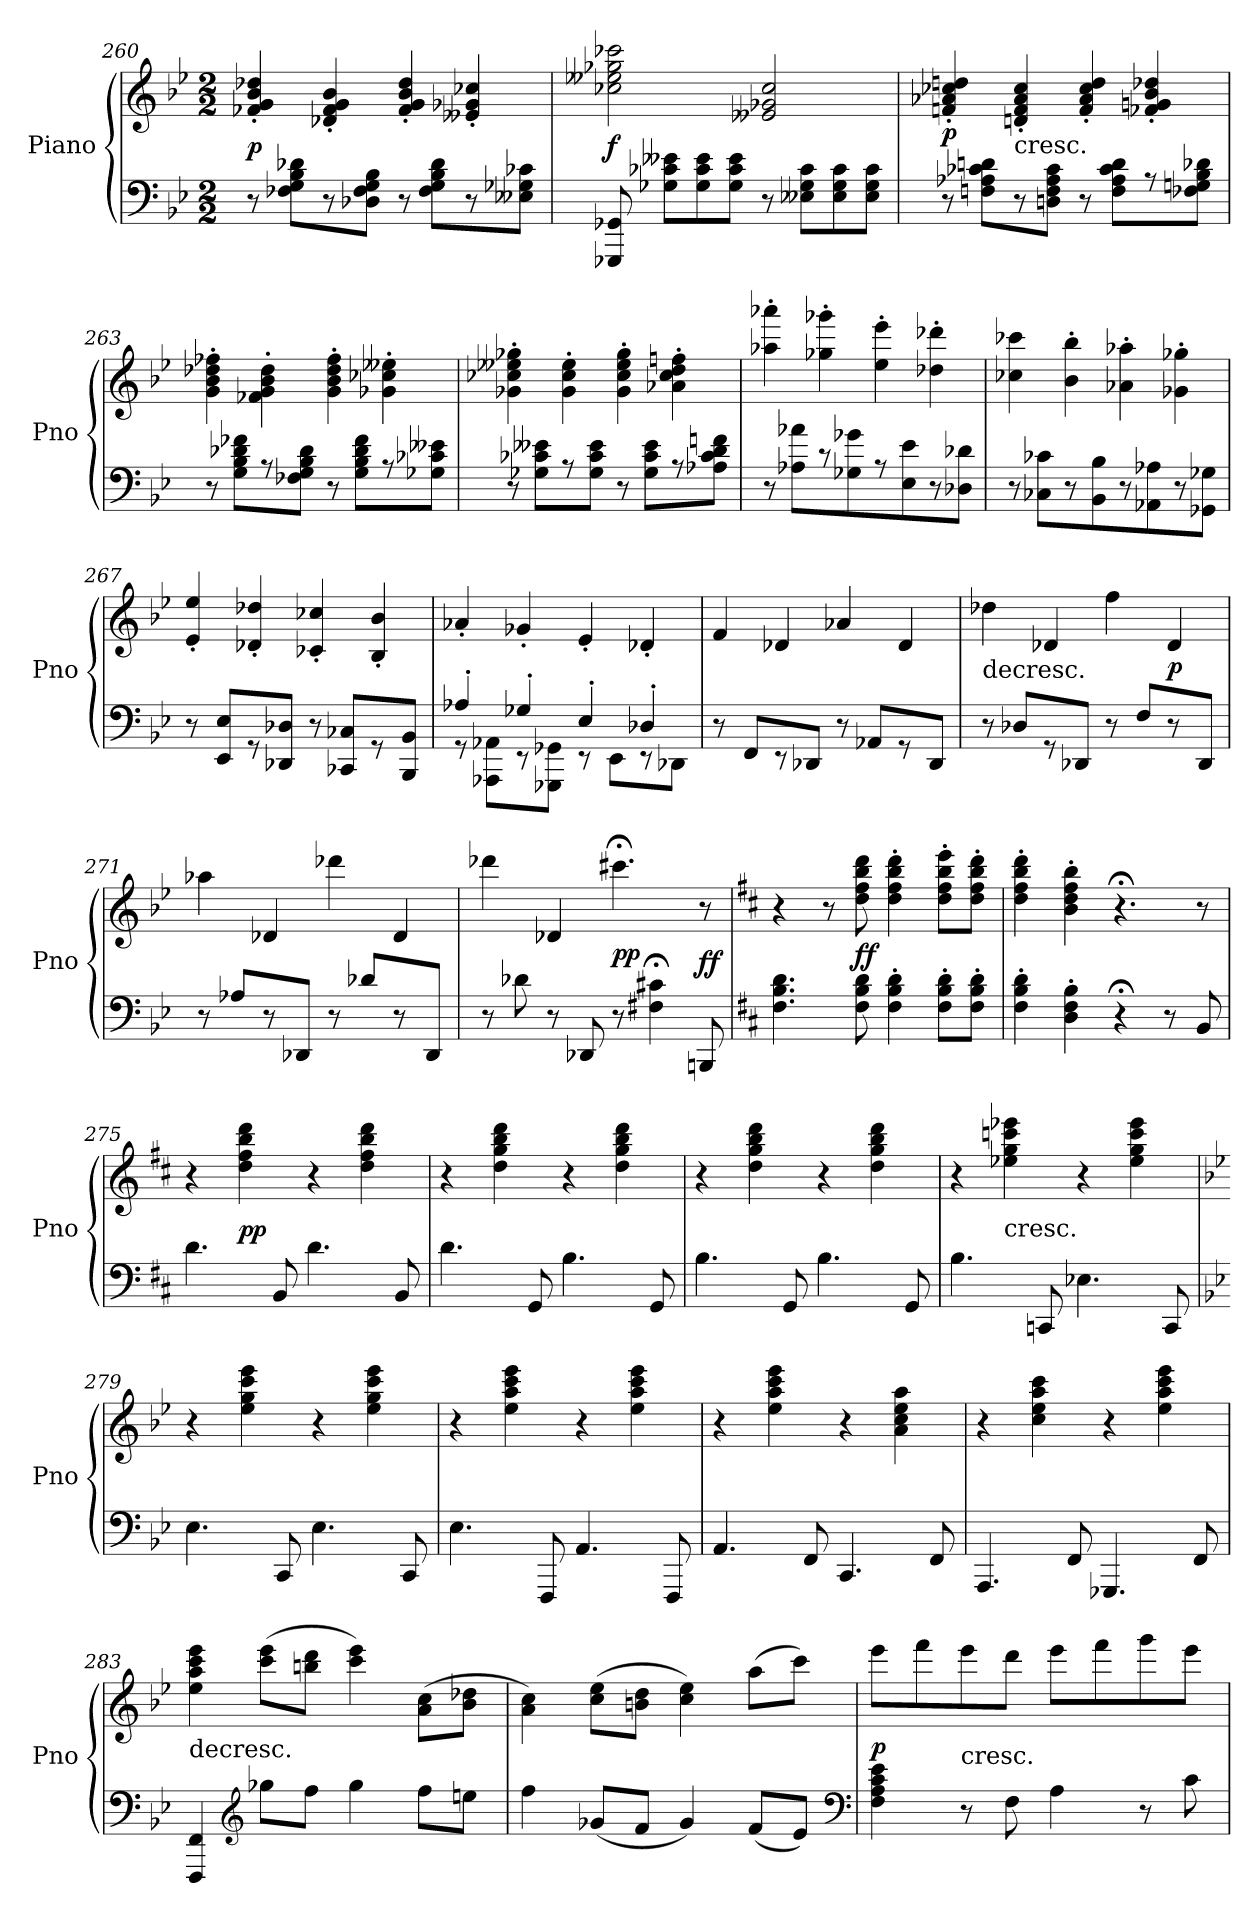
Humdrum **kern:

**kern	**kern	**dynam
*part1	*part1	*part1
*staff2	*staff1	*staff1/2
*I"Piano	*	*
*I'Pno	*	*
*clefF4	*clefG2	*
*k[b-e-]	*k[b-e-]	*
*M2/2	*M2/2	*
=260	=260	=260
8r	4f-X'/ 4g'/ 4b-'/ 4dd-X'/	p
8F-X\ 8G\ 8B-\ 8d-X\L	.	.
8r	4d-X'/ 4f-'/ 4g'/ 4b-'/	.
8D-X\ 8F-\ 8G\ 8B-\J	.	.
8r	4f-'/ 4g'/ 4b-'/ 4dd-'/	.
8F-\ 8G\ 8B-\ 8d-\L	.	.
8r	4e--X'/ 4g-X'/ 4cc-X'/	.
8E--X\ 8G-X\ 8c-X\J	.	.
=261	=261	=261
8GGG-X/ 8GG-X/	2cc-X\ 2ee--X\ 2gg-X\ 2ccc-X\	f
8G-X\ 8c-X\ 8e--X\L	.	.
8G-\ 8c-\ 8e--\	.	.
8G-\ 8c-\ 8e--\J	.	.
8r	2e--X/ 2g-X/ 2cc-/	.
8E--X\ 8G-\ 8c-\L	.	.
8E--\ 8G-\ 8c-\	.	.
8E--\ 8G-\ 8c-\J	.	.
=262	=262	=262
8r	4fn'/ 4a-X'/ 4cc-X'/ 4ddn'/	p
8Fn\ 8A-X\ 8c-X\ 8dn\L	.	.
!	!LO:TX:c:t=cresc.	!
8r	4dn'/ 4f'/ 4a-'/ 4cc-'/	.
8Dn\ 8F\ 8A-\ 8c-\J	.	.
8r	4f'/ 4a-'/ 4cc-'/ 4dd'/	.
8F\ 8A-\ 8c-\ 8d\L	.	.
8r	4f-X'/ 4gn'/ 4b-'/ 4dd-X'/	.
8F-X\ 8Gn\ 8B-\ 8d-X\J	.	.
=263	=263	=263
8r	4g'\ 4b-'\ 4dd-X'\ 4ff-X'\	.
8G\ 8B-\ 8d-X\ 8f-X\L	.	.
8r	4f-X'\ 4g'\ 4b-'\ 4dd-'\	.
8F-X\ 8G\ 8B-\ 8d-\J	.	.
8r	4g'\ 4b-'\ 4dd-'\ 4ff-'\	.
8G\ 8B-\ 8d-\ 8f-\L	.	.
8r	4g-X'\ 4cc-X'\ 4ee--X'\	.
8G-X\ 8c-X\ 8e--X\J	.	.
=264	=264	=264
8r	4g-X'\ 4cc-X'\ 4ee--X'\ 4gg-X'\	.
8G-X\ 8c-X\ 8e--X\L	.	.
8r	4g-'\ 4cc-'\ 4ee--'\	.
8G-\ 8c-\ 8e--\J	.	.
8r	4g-'\ 4cc-'\ 4ee--'\ 4gg-'\	.
8G-\ 8c-\ 8e--\L	.	.
8r	4a-X'\ 4cc-'\ 4dd'\ 4ffn'\	.
8A-X\ 8c-\ 8d\ 8fn\J	.	.
=265	=265	=265
8r	4aa-X'\ 4aaa-X'\	.
8A-X\ 8a-X\L	.	.
8r	4gg-X'\ 4ggg-X'\	.
8G-X\ 8g-X\	.	.
8r	4ee-'\ 4eee-'\	.
8E-\ 8e-\	.	.
8r	4dd-X'\ 4ddd-X'\	.
8D-X\ 8d-X\J	.	.
=266	=266	=266
8r	4cc-X\ 4ccc-X\	.
8C-X\ 8c-X\L	.	.
8r	4b-'\ 4bb-'\	.
8BB-\ 8B-\	.	.
8r	4a-X'\ 4aa-X'\	.
8AA-X\ 8A-X\	.	.
8r	4g-X'\ 4gg-X'\	.
8GG-X\ 8G-X\J	.	.
=267	=267	=267
8r	4e-'/ 4ee-'/	.
8EE-/ 8E-/L	.	.
8r	4d-X'/ 4dd-X'/	.
8DD-X/ 8D-X/J	.	.
8r	4c-X'/ 4cc-X'/	.
8CC-X/ 8C-X/L	.	.
8r	4B-'/ 4b-'/	.
8BBB-/ 8BB-/J	.	.
=268	=268	=268
*^	*	*
4A-X'/	8r	4a-X'/	.
.	8AAA-X\ 8AA-X\L	.	.
4G-X'/	8r	4g-X'/	.
.	8GGG-X\ 8GG-X\J	.	.
4E-'/	8r	4e-'/	.
.	8EE-\L	.	.
4D-X'/	8r	4d-X'/	.
.	8DD-X\J	.	.
*v	*v	*	*
=269	=269	=269
8r	4f/	.
8FF/L	.	.
8r	4d-X/	.
8DD-X/J	.	.
8r	4a-X/	.
8AA-X/L	.	.
8r	4d-/	.
8DD-/J	.	.
=270	=270	=270
!	!LO:TX:c:t=decresc.	!
8r	4dd-X\	.
8D-X/L	.	.
8r	4d-X/	.
8DD-X/J	.	.
8r	4ff\	.
8F/L	.	.
8r	4d-/	p
8DD-/J	.	.
=271	=271	=271
8r	4aa-X\	.
8A-X/L	.	.
8r	4d-X/	.
8DD-X/J	.	.
8r	4ddd-X\	.
8d-X/L	.	.
8r	4d-/	.
8DD-/J	.	.
=272	=272	=272
8r	4ddd-X\	.
8d-X\	.	.
8r	4d-X/	.
8DD-X/	.	.
8r	4.ccc#X;<\	pp
4F#X;<\ 4c#X;<\	.	.
8BBBn/	8r	ff
=273	=273	=273
*k[f#c#]	*k[f#c#]	*
4.F#\ 4.B\ 4.d\	4r	.
.	8r	.
8F#\ 8B\ 8d\	8dd\ 8ff#\ 8bb\ 8ddd\	ff
4F#'\ 4B'\ 4d'\	4dd'\ 4ff#'\ 4bb'\ 4ddd'\	.
8F#'\ 8B'\ 8d'\L	8dd'\ 8ff#'\ 8bb'\ 8eee'\L	.
8F#'\ 8B'\ 8d'\J	8dd'\ 8ff#'\ 8bb'\ 8ddd'\J	.
=274	=274	=274
4F#'\ 4B'\ 4d'\	4dd'\ 4ff#'\ 4bb'\ 4ddd'\	.
4D'\ 4F#'\ 4B'\	4b'\ 4dd'\ 4ff#'\ 4bb'\	.
4r;<	4.r;<	.
8r	.	.
8BB/	8r	.
=275	=275	=275
4.d\	4r	.
.	4dd\ 4ff#\ 4bb\ 4ddd\	pp
8BB/	.	.
4.d\	4r	.
.	4dd\ 4ff#\ 4bb\ 4ddd\	.
8BB/	.	.
=276	=276	=276
4.d\	4r	.
.	4dd\ 4gg\ 4bb\ 4ddd\	.
8GG/	.	.
4.B\	4r	.
.	4dd\ 4gg\ 4bb\ 4ddd\	.
8GG/	.	.
=277	=277	=277
4.B\	4r	.
.	4dd\ 4gg\ 4bb\ 4ddd\	.
8GG/	.	.
4.B\	4r	.
.	4dd\ 4gg\ 4bb\ 4ddd\	.
8GG/	.	.
=278	=278	=278
4.B\	4r	.
!	!LO:TX:c:t=cresc.	!
.	4ee-X\ 4gg\ 4cccn\ 4eee-X\	.
8CCn/	.	.
4.E-X\	4r	.
.	4ee-\ 4gg\ 4ccc\ 4eee-\	.
8CC/	.	.
=279	=279	=279
*k[b-e-]	*k[b-e-]	*
4.E-\	4r	.
.	4ee-\ 4gg\ 4ccc\ 4eee-\	.
8CC/	.	.
4.E-\	4r	.
.	4ee-\ 4gg\ 4ccc\ 4eee-\	.
8CC/	.	.
=280	=280	=280
4.E-\	4r	.
.	4ee-\ 4aa\ 4ccc\ 4eee-\	.
8FFF/	.	.
4.AA/	4r	.
.	4ee-\ 4aa\ 4ccc\ 4eee-\	.
8FFF/	.	.
=281	=281	=281
4.AA/	4r	.
.	4ee-\ 4aa\ 4ccc\ 4eee-\	.
8FF/	.	.
4.CC/	4r	.
.	4a\ 4cc\ 4ee-\ 4aa\	.
8FF/	.	.
=282	=282	=282
4.AAA/	4r	.
.	4cc\ 4ee-\ 4aa\ 4ccc\	.
8FF/	.	.
4.GGG-X/	4r	.
.	4ee-\ 4aa\ 4ccc\ 4eee-\	.
8FF/	.	.
=283	=283	=283
!	!LO:TX:c:t=decresc.	!
4FFF/ 4FF/	4ee-\ 4aa\ 4ccc\ 4eee-\	.
*clefG2	*	*
8gg-X\L	(8ccc\ 8eee-\L	.
8ff\J	8bbn\ 8ddd\J	.
4gg-\	4ccc\ 4eee-\)	.
8ff\L	(8a\ 8cc\L	.
8een\J	8b-\ 8dd-X\J	.
=284	=284	=284
4ff\	4a\ 4cc\)	.
(8g-X/L	(8cc\ 8ee-\L	.
8f/J	8bn\ 8dd\J	.
4g-/)	4cc\ 4ee-\)	.
(8f/L	(8aa\L	.
8e-/J)	8ccc\J)	.
*clefF4	*	*
=285	=285	=285
4F\ 4A\ 4c\ 4e-\	8eee-\L	p
.	8fff\	.
!	!LO:TX:c:t=cresc.	!
8r	8eee-\	.
8F\	8ddd\J	.
4A\	8eee-\L	.
.	8fff\	.
8r	8ggg\	.
8c\	8eee-\J	.
=	=	=
*-	*-	*-
